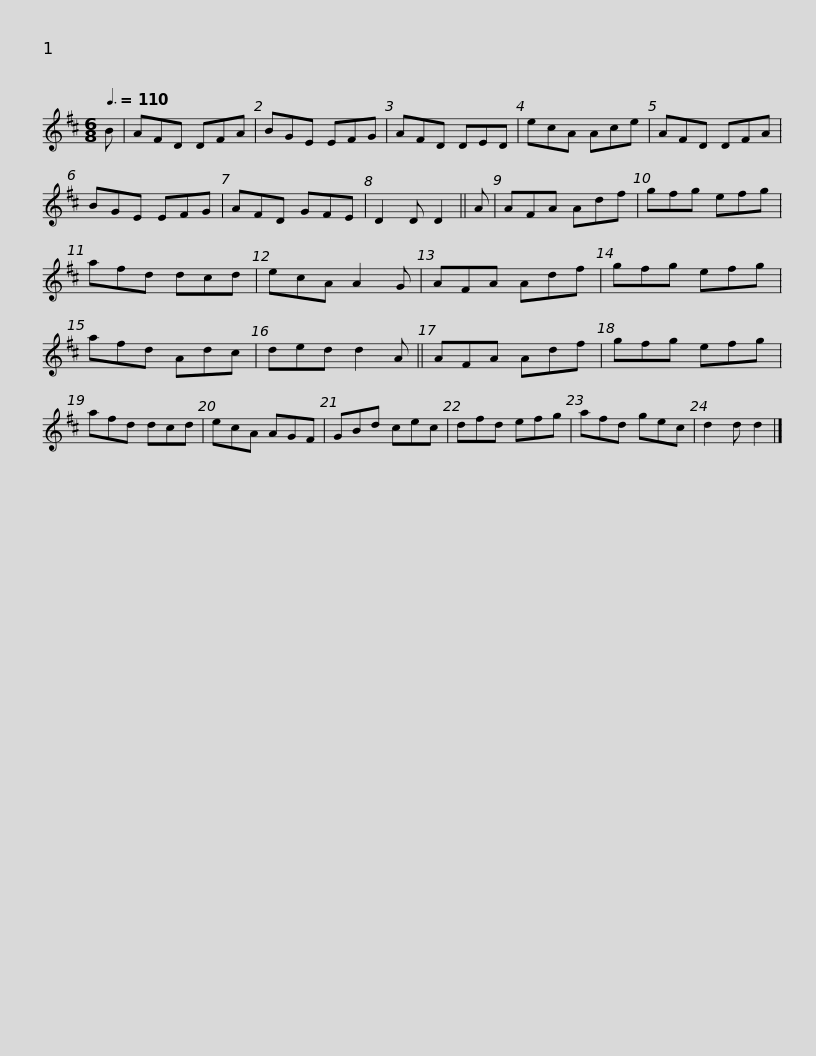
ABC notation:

X:1
L:1/8
Q:3/8=110
M:6/8
I:linebreak $
K:D
V:1 treble
V:1
 B | AFD DFA | BGE EFG | AFD DED | ecA Ace | %5
 AFD DFA | BGE EFG | AFD GFE |$ D2 D D2 || A | %10
 AFA Adf | gfg efg | afd dcd | ecA A2 G | AFA Adf | %15
 gfg efg |$ afd Adc | ded d2 A || AFA Adf | gfg efg | %20
 afd dcd | ecA AGF | GBd cec |$ dfd efg | afd gec | %25
 d2 d d2 |] %26
